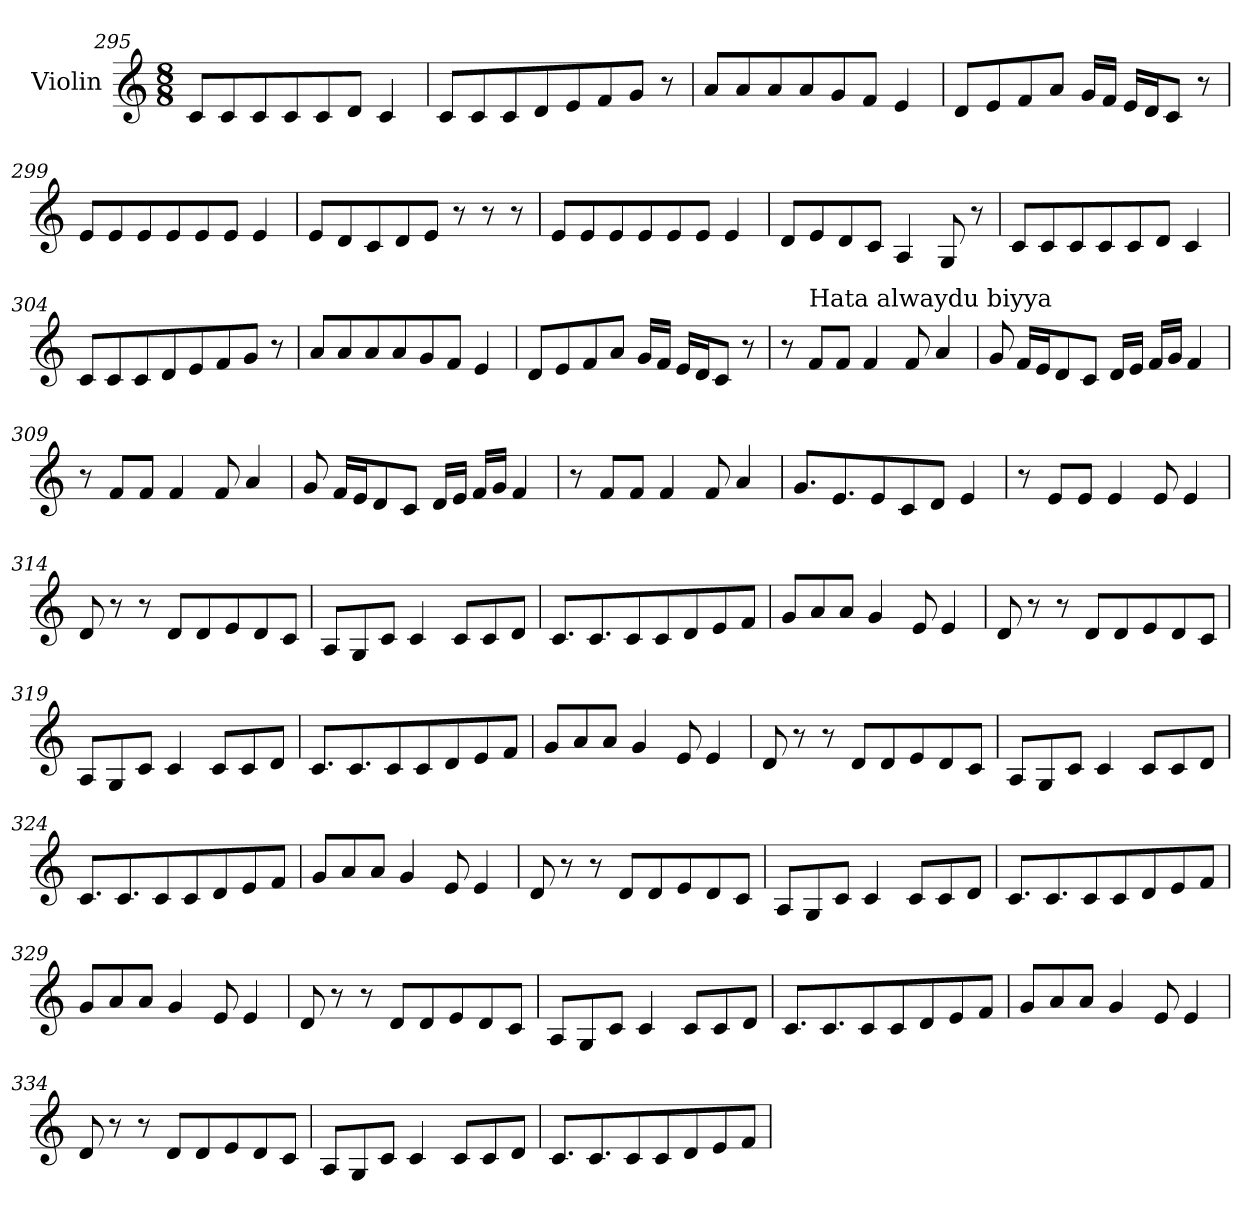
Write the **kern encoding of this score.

**kern
*part1
*staff1
*I"Violin
*clefG2
*k[]
*M8/8
=295
8c/L
8c/
8c/
8c/
8c/
8d/J
4c/
=296
8c/L
8c/
8c/
8d/
8e/
8f/
8g/J
8r
=297
8a/L
8a/
8a/
8a/
8g/
8f/J
4e/
!!LO:PB:g=z
=298
8d/L
8e/
8f/
8a/J
16g/LL
16f/JJ
16e/LL
16d/J
8c/J
8r
=299
*MM80
8e/L
8e/
8e/
8e/
8e/
8e/J
4e/
=300
8e/L
8d/
8c/
8d/
8e/J
8r
8r
8r
=301
8e/L
8e/
8e/
8e/
8e/
8e/J
4e/
!!LO:LB:g=z
=302
8d/L
8e/
8d/
8c/J
4A/
8G/
8r
=303
8c/L
8c/
8c/
8c/
8c/
8d/J
4c/
=304
8c/L
8c/
8c/
8d/
8e/
8f/
8g/J
8r
=305
8a/L
8a/
8a/
8a/
8g/
8f/J
4e/
!!LO:LB:g=z
=306
8d/L
8e/
8f/
8a/J
16g/LL
16f/JJ
16e/LL
16d/J
8c/J
8r
=307
8r
!LO:TX:a:t=Hata alwaydu biyya
8f/L
8f/J
4f/
8f/
4a/
=308
8g/
16f/LL
16e/J
8d/
8c/J
16d/LL
16e/JJ
16f/LL
16g/JJ
4f/
=309
8r
8f/L
8f/J
4f/
8f/
4a/
!!LO:LB:g=z
=310
8g/
16f/LL
16e/J
8d/
8c/J
16d/LL
16e/JJ
16f/LL
16g/JJ
4f/
=311
8r
8f/L
8f/J
4f/
8f/
4a/
=312
8.g/L
8.e/
8e/
8c/
8d/J
4e/
=313
8r
8e/L
8e/J
4e/
8e/
4e/
!!LO:LB:g=z
=314
8d/
8r
8r
8d/L
8d/
8e/
8d/
8c/J
=315
8A/L
8G/
8c/J
4c/
8c/L
8c/
8d/J
=316
8.c/L
8.c/
8c/
8c/
8d/
8e/
8f/J
=317
8g/L
8a/
8a/J
4g/
8e/
4e/
!!LO:LB:g=z
=318
8d/
8r
8r
8d/L
8d/
8e/
8d/
8c/J
=319
8A/L
8G/
8c/J
4c/
8c/L
8c/
8d/J
=320
8.c/L
8.c/
8c/
8c/
8d/
8e/
8f/J
=321
8g/L
8a/
8a/J
4g/
8e/
4e/
!!LO:LB:g=z
=322
8d/
8r
8r
8d/L
8d/
8e/
8d/
8c/J
=323
8A/L
8G/
8c/J
4c/
8c/L
8c/
8d/J
=324
8.c/L
8.c/
8c/
8c/
8d/
8e/
8f/J
=325
8g/L
8a/
8a/J
4g/
8e/
4e/
!!LO:LB:g=z
=326
8d/
8r
8r
8d/L
8d/
8e/
8d/
8c/J
=327
8A/L
8G/
8c/J
4c/
8c/L
8c/
8d/J
=328
8.c/L
8.c/
8c/
8c/
8d/
8e/
8f/J
=329
8g/L
8a/
8a/J
4g/
8e/
4e/
!!LO:PB:g=z
=330
8d/
8r
8r
8d/L
8d/
8e/
8d/
8c/J
=331
8A/L
8G/
8c/J
4c/
8c/L
8c/
8d/J
=332
8.c/L
8.c/
8c/
8c/
8d/
8e/
8f/J
=333
8g/L
8a/
8a/J
4g/
8e/
4e/
!!LO:LB:g=z
=334
8d/
8r
8r
8d/L
8d/
8e/
8d/
8c/J
=335
8A/L
8G/
8c/J
4c/
8c/L
8c/
8d/J
=336
8.c/L
8.c/
8c/
8c/
8d/
8e/
8f/J
=
*-
